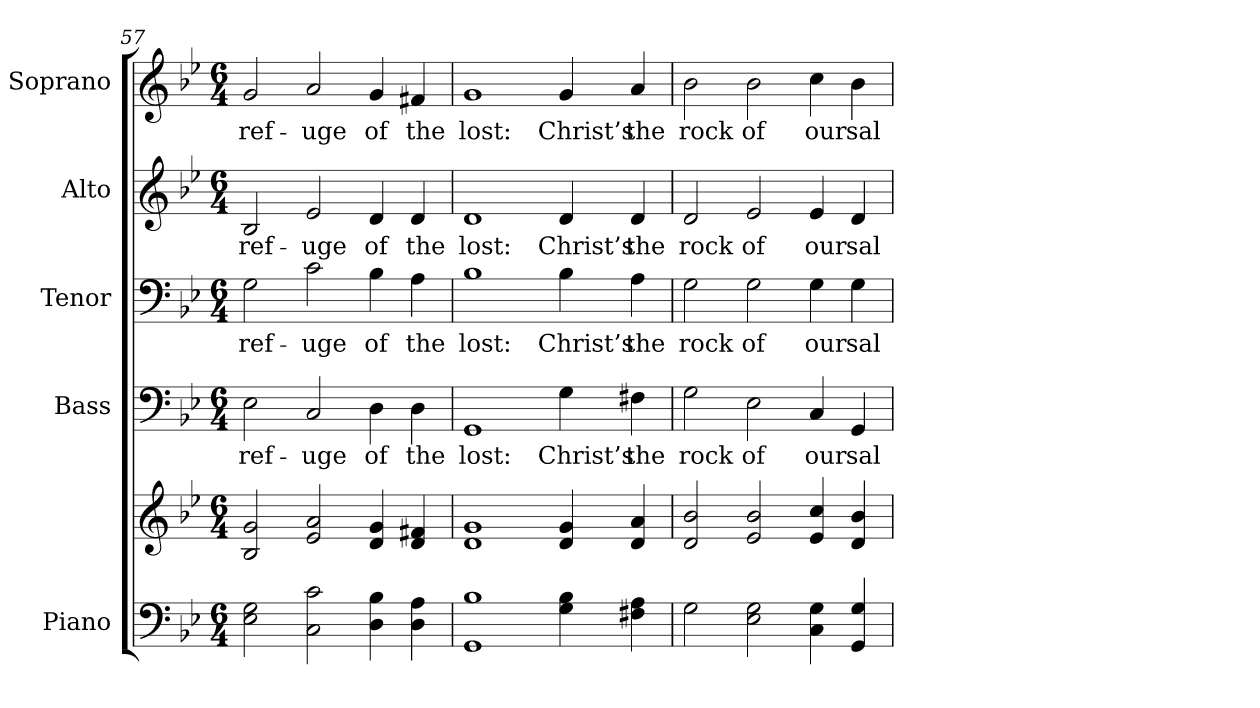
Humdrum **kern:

**kern	**kern	**kern	**text	**kern	**text	**kern	**text	**kern	**text
*part5	*part5	*part4	*part4	*part3	*part3	*part2	*part2	*part1	*part1
*staff6	*staff5	*staff4	*staff4	*staff3	*staff3	*staff2	*staff2	*staff1	*staff1
*I"Piano	*	*I"Bass	*	*I"Tenor	*	*I"Alto	*	*I"Soprano	*
*I'Pno.	*	*I'B.	*	*I'T.	*	*I'A.	*	*I'S.	*
!!LO:PB:g=z
*clefF4	*clefG2	*clefF4	*	*clefF4	*	*clefG2	*	*clefG2	*
*k[b-e-]	*k[b-e-]	*k[b-e-]	*	*k[b-e-]	*	*k[b-e-]	*	*k[b-e-]	*
*B-:	*B-:	*B-:	*	*B-:	*	*B-:	*	*B-:	*
*M6/4	*M6/4	*M6/4	*	*M6/4	*	*M6/4	*	*M6/4	*
=57	=57	=57	=57	=57	=57	=57	=57	=57	=57
!	!	!	!LO:LY:b:color=#000000	!	!	!	!	!	!
!	!	!	!	!	!LO:LY:b:color=#000000	!	!	!	!
!	!	!	!	!	!	!	!LO:LY:b:color=#000000	!	!
!	!	!	!	!	!	!	!	!	!LO:LY:b:color=#000000
2E-i\ 2Gi	2B-i/ 2gi	2E-i\	ref-	2Gi\	ref-	2B-i/	ref-	2gi/	ref-
!	!	!	!LO:LY:b:color=#000000	!	!	!	!	!	!
!	!	!	!	!	!LO:LY:b:color=#000000	!	!	!	!
!	!	!	!	!	!	!	!LO:LY:b:color=#000000	!	!
!	!	!	!	!	!	!	!	!	!LO:LY:b:color=#000000
2Ci\ 2ci	2e-i/ 2ai	2Ci/	-uge	2ci\	-uge	2e-i/	-uge	2ai/	-uge
!	!	!	!LO:LY:b:color=#000000	!	!	!	!	!	!
!	!	!	!	!	!LO:LY:b:color=#000000	!	!	!	!
!	!	!	!	!	!	!	!LO:LY:b:color=#000000	!	!
!	!	!	!	!	!	!	!	!	!LO:LY:b:color=#000000
4Di\ 4B-i	4di/ 4gi	4Di\	of	4B-i\	of	4di/	of	4gi/	of
!	!	!	!LO:LY:b:color=#000000	!	!	!	!	!	!
!	!	!	!	!	!LO:LY:b:color=#000000	!	!	!	!
!	!	!	!	!	!	!	!LO:LY:b:color=#000000	!	!
!	!	!	!	!	!	!	!	!	!LO:LY:b:color=#000000
4Di\ 4Ai	4di/ 4f#Xi	4Di\	the	4Ai\	the	4di/	the	4f#Xi/	the
=58	=58	=58	=58	=58	=58	=58	=58	=58	=58
!	!	!	!LO:LY:b:color=#000000	!	!	!	!	!	!
!	!	!	!	!	!LO:LY:b:color=#000000	!	!	!	!
!	!	!	!	!	!	!	!LO:LY:b:color=#000000	!	!
!	!	!	!	!	!	!	!	!	!LO:LY:b:color=#000000
1GGi 1B-i	1di 1gi	1GGi	lost:	1B-i	lost:	1di	lost:	1gi	lost:
!	!	!	!LO:LY:b:color=#000000	!	!	!	!	!	!
!	!	!	!	!	!LO:LY:b:color=#000000	!	!	!	!
!	!	!	!	!	!	!	!LO:LY:b:color=#000000	!	!
!	!	!	!	!	!	!	!	!	!LO:LY:b:color=#000000
4Gi\ 4B-i	4di/ 4gi	4Gi\	Christ’s	4B-i\	Christ’s	4di/	Christ’s	4gi/	Christ’s
!	!	!	!LO:LY:b:color=#000000	!	!	!	!	!	!
!	!	!	!	!	!LO:LY:b:color=#000000	!	!	!	!
!	!	!	!	!	!	!	!LO:LY:b:color=#000000	!	!
!	!	!	!	!	!	!	!	!	!LO:LY:b:color=#000000
4F#Xi\ 4Ai	4di/ 4ai	4F#Xi\	the	4Ai\	the	4di/	the	4ai/	the
!!LO:PB:g=z
=59	=59	=59	=59	=59	=59	=59	=59	=59	=59
!	!	!	!LO:LY:b:color=#000000	!	!	!	!	!	!
!	!	!	!	!	!LO:LY:b:color=#000000	!	!	!	!
!	!	!	!	!	!	!	!LO:LY:b:color=#000000	!	!
!	!	!	!	!	!	!	!	!	!LO:LY:b:color=#000000
2Gi\	2di/ 2b-i	2Gi\	rock	2Gi\	rock	2di/	rock	2b-i\	rock
!	!	!	!LO:LY:b:color=#000000	!	!	!	!	!	!
!	!	!	!	!	!LO:LY:b:color=#000000	!	!	!	!
!	!	!	!	!	!	!	!LO:LY:b:color=#000000	!	!
!	!	!	!	!	!	!	!	!	!LO:LY:b:color=#000000
2E-i\ 2Gi	2e-i/ 2b-i	2E-i\	of	2Gi\	of	2e-i/	of	2b-i\	of
!	!	!	!LO:LY:b:color=#000000	!	!	!	!	!	!
!	!	!	!	!	!LO:LY:b:color=#000000	!	!	!	!
!	!	!	!	!	!	!	!LO:LY:b:color=#000000	!	!
!	!	!	!	!	!	!	!	!	!LO:LY:b:color=#000000
4Ci\ 4Gi	4e-i/ 4cci	4Ci/	our	4Gi\	our	4e-i/	our	4cci\	our
!	!	!	!LO:LY:b:color=#000000	!	!	!	!	!	!
!	!	!	!	!	!LO:LY:b:color=#000000	!	!	!	!
!	!	!	!	!	!	!	!LO:LY:b:color=#000000	!	!
!	!	!	!	!	!	!	!	!	!LO:LY:b:color=#000000
4GGi/ 4Gi	4di/ 4b-i	4GGi/	sal-	4Gi\	sal-	4di/	sal-	4b-i\	sal-
=	=	=	=	=	=	=	=	=	=
*-	*-	*-	*-	*-	*-	*-	*-	*-	*-
